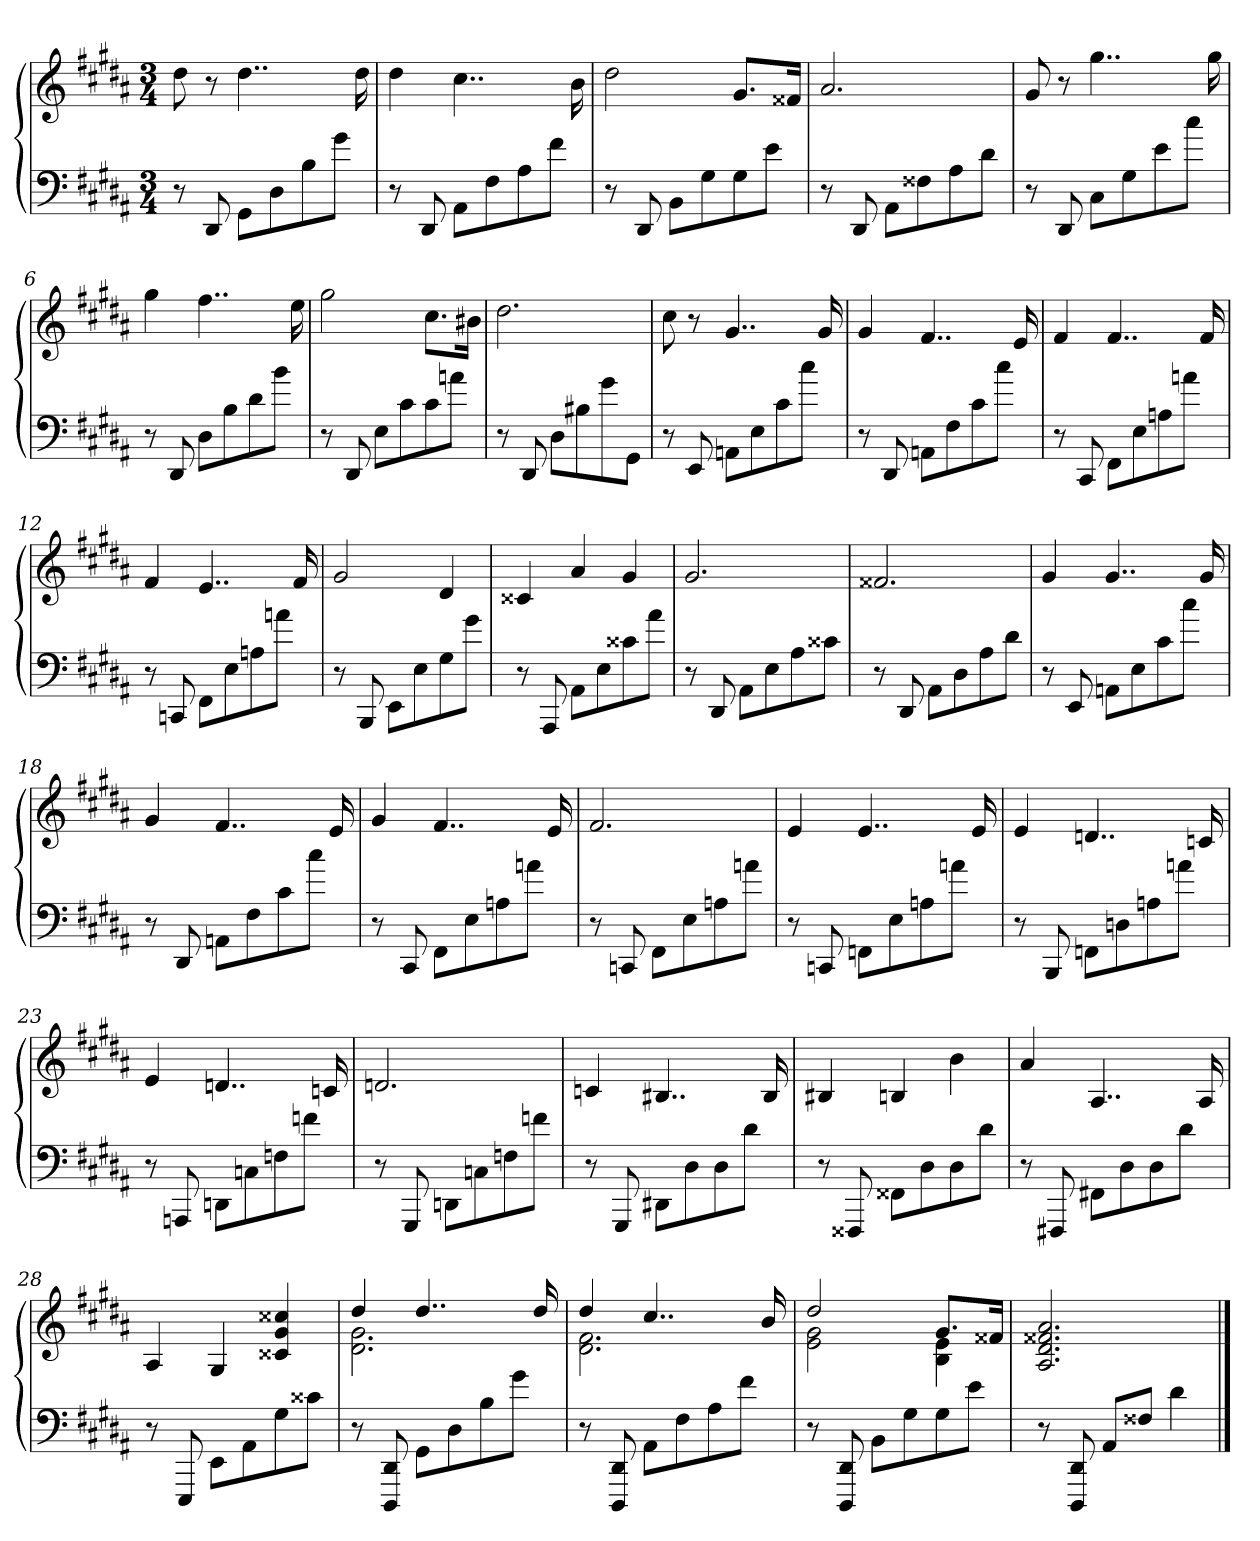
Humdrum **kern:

**kern	**kern
*part1	*part1
*staff2	*staff1
*clefF4	*clefG2
*k[f#c#g#d#a#]	*k[f#c#g#d#a#]
*g#:	*g#:
*M3/4	*M3/4
=1	=1
8r	8dd#
8DD#	8r
8GG#L	4..dd#
8D#	.
8B	.
8g#J	.
.	16dd#
=2	=2
8r	4dd#
8DD#	.
8AA#L	4..cc#
8F#	.
8A#	.
8f#J	.
.	16b
=3	=3
8r	2dd#
8DD#	.
8BBL	.
8G#	.
8G#	8.g#L
8eJ	.
.	16f##XJk
=4	=4
8r	2.a#
8DD#	.
8AA#L	.
8F##X	.
8A#	.
8d#J	.
=5	=5
8r	8g#
8DD#	8r
8C#L	4..gg#
8G#	.
8e	.
8cc#J	.
.	16gg#
=6	=6
8r	4gg#
8DD#	.
8D#L	4..ff#
8B	.
8d#	.
8bJ	.
.	16ee
=7	=7
8r	2gg#
8DD#	.
8EL	.
8c#	.
8c#	8.cc#L
8anJ	.
.	16b#XJk
=8	=8
8r	2.dd#
8DD#	.
8D#L	.
8B#X	.
8g#	.
8GG#J	.
=9	=9
8r	8cc#
8EE	8r
8AAnL	4..g#
8E	.
8c#	.
8cc#J	.
.	16g#
=10	=10
8r	4g#
8DD#	.
8AAnL	4..f#
8F#	.
8c#	.
8cc#J	.
.	16e
=11	=11
8r	4f#
8CC#	.
8FF#L	4..f#
8E	.
8An	.
8anJ	.
.	16f#
=12	=12
8r	4f#
8CCn	.
8FF#L	4..e
8E	.
8An	.
8anJ	.
.	16f#
=13	=13
8r	2g#
8BBB	.
8EEL	.
8E	.
8G#	4d#
8g#J	.
=14	=14
8r	4c##X
8AAA#	.
8AA#L	4a#
8E	.
8c##X	4g#
8a#J	.
=15	=15
8r	2.g#
8DD#	.
8AA#L	.
8E	.
8A#	.
8c##XJ	.
=16	=16
8r	2.f##X
8DD#	.
8AA#L	.
8D#	.
8A#	.
8d#J	.
=17	=17
8r	4g#
8EE	.
8AAnL	4..g#
8E	.
8c#	.
8cc#J	.
.	16g#
=18	=18
8r	4g#
8DD#	.
8AAnL	4..f#
8F#	.
8c#	.
8cc#J	.
.	16e
=19	=19
8r	4g#
8CC#	.
8FF#L	4..f#
8E	.
8An	.
8anJ	.
.	16e
=20	=20
8r	2.f#
8CCn	.
8FF#L	.
8E	.
8An	.
8anJ	.
=21	=21
8r	4e
8CCn	.
8FFnL	4..e
8E	.
8An	.
8anJ	.
.	16e
=22	=22
8r	4e
8BBB	.
8FFnL	4..dn
8Dn	.
8An	.
8anJ	.
.	16cn
=23	=23
8r	4e
8AAAn	.
8DDnL	4..dn
8Cn	.
8Fn	.
8fnJ	.
.	16cn
=24	=24
8r	2.dn
8GGG#	.
8DDnL	.
8Cn	.
8Fn	.
8fnJ	.
=25	=25
8r	4cn
8GGG#	.
8DD#XL	4..B#X
8D#	.
8D#	.
8d#J	.
.	16B#
=26	=26
8r	4B#X
8FFF##X	.
8FF##XL	4Bn
8D#	.
8D#	4b
8d#J	.
=27	=27
8r	4a#
8FFF#X	.
8FF#XL	4..A#
8D#	.
8D#	.
8d#J	.
.	16A#
=28	=28
8r	4A#
8EEE	.
8EEL	4G#
8AA#	.
8G#	4c##X 4g# 4cc##X
8c##XJ	.
=29	=29
*	*^
8r	4dd#	2.d# 2.g#
8DDD# 8DD#	.	.
8GG#L	4..dd#	.
8D#	.	.
8B	.	.
8g#J	.	.
.	16dd#	.
=30	=30	=30
8r	4dd#	2.d# 2.f#
8DDD# 8DD#	.	.
8AA#L	4..cc#	.
8F#	.	.
8A#	.	.
8f#J	.	.
.	16b	.
=31	=31	=31
8r	2dd#	2e 2g#
8DDD# 8DD#	.	.
8BBL	.	.
8G#	.	.
8G#	8.g#L	4B 4e
8eJ	.	.
.	16f##XJk	.
*	*v	*v
=32	=32
8r	2.A# 2.d# 2.f##X 2.a#
8DDD# 8DD#	.
8AA#L	.
8F##XJ	.
4d#	.
==	==
*-	*-
